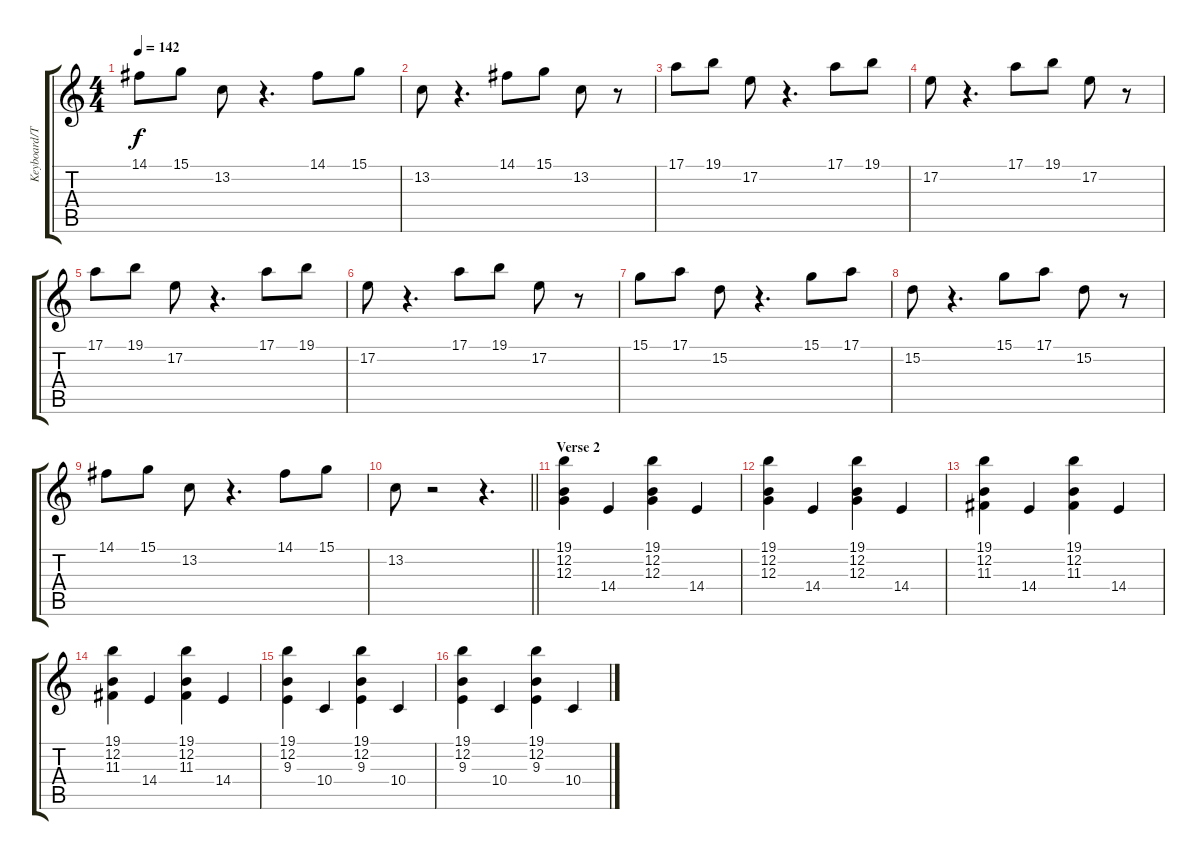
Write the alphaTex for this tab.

\track ("Keyboard/Trumpet" "Keyboard/T") {instrument musicbox}
\staff {score tabs}
\tuning (E4 B3 G3 D3 A2 E2) {hide}
\ts (4 4)
\tempo 142
\clef g2
\ks c
14.1.8{dy f} 15.1.8 13.2.8 r.4{d} 14.1.8 15.1.8 |
13.2.8 r.4{d} 14.1.8 15.1.8 13.2.8 r.8 |
17.1.8 19.1.8 17.2.8 r.4{d} 17.1.8 19.1.8 |
17.2.8 r.4{d} 17.1.8 19.1.8 17.2.8 r.8 |
17.1.8 19.1.8 17.2.8 r.4{d} 17.1.8 19.1.8 |
17.2.8 r.4{d} 17.1.8 19.1.8 17.2.8 r.8 |
15.1.8 17.1.8 15.2.8 r.4{d} 15.1.8 17.1.8 |
15.2.8 r.4{d} 15.1.8 17.1.8 15.2.8 r.8 |
14.1.8 15.1.8 13.2.8 r.4{d} 14.1.8 15.1.8 |
\barLineRight lightlight
13.2.8 r.2 r.4{d} |
\section ("" "Verse 2")
(19.1 12.2 12.3).4 14.4.4 (19.1 12.2 12.3).4 14.4.4 |
(19.1 12.2 12.3).4 14.4.4 (19.1 12.2 12.3).4 14.4.4 |
(19.1 12.2 11.3).4 14.4.4 (19.1 12.2 11.3).4 14.4.4 |
(19.1 12.2 11.3).4 14.4.4 (19.1 12.2 11.3).4 14.4.4 |
(19.1 12.2 9.3).4 10.4.4 (19.1 12.2 9.3).4 10.4.4 |
(19.1 12.2 9.3).4 10.4.4 (19.1 12.2 9.3).4 10.4.4
